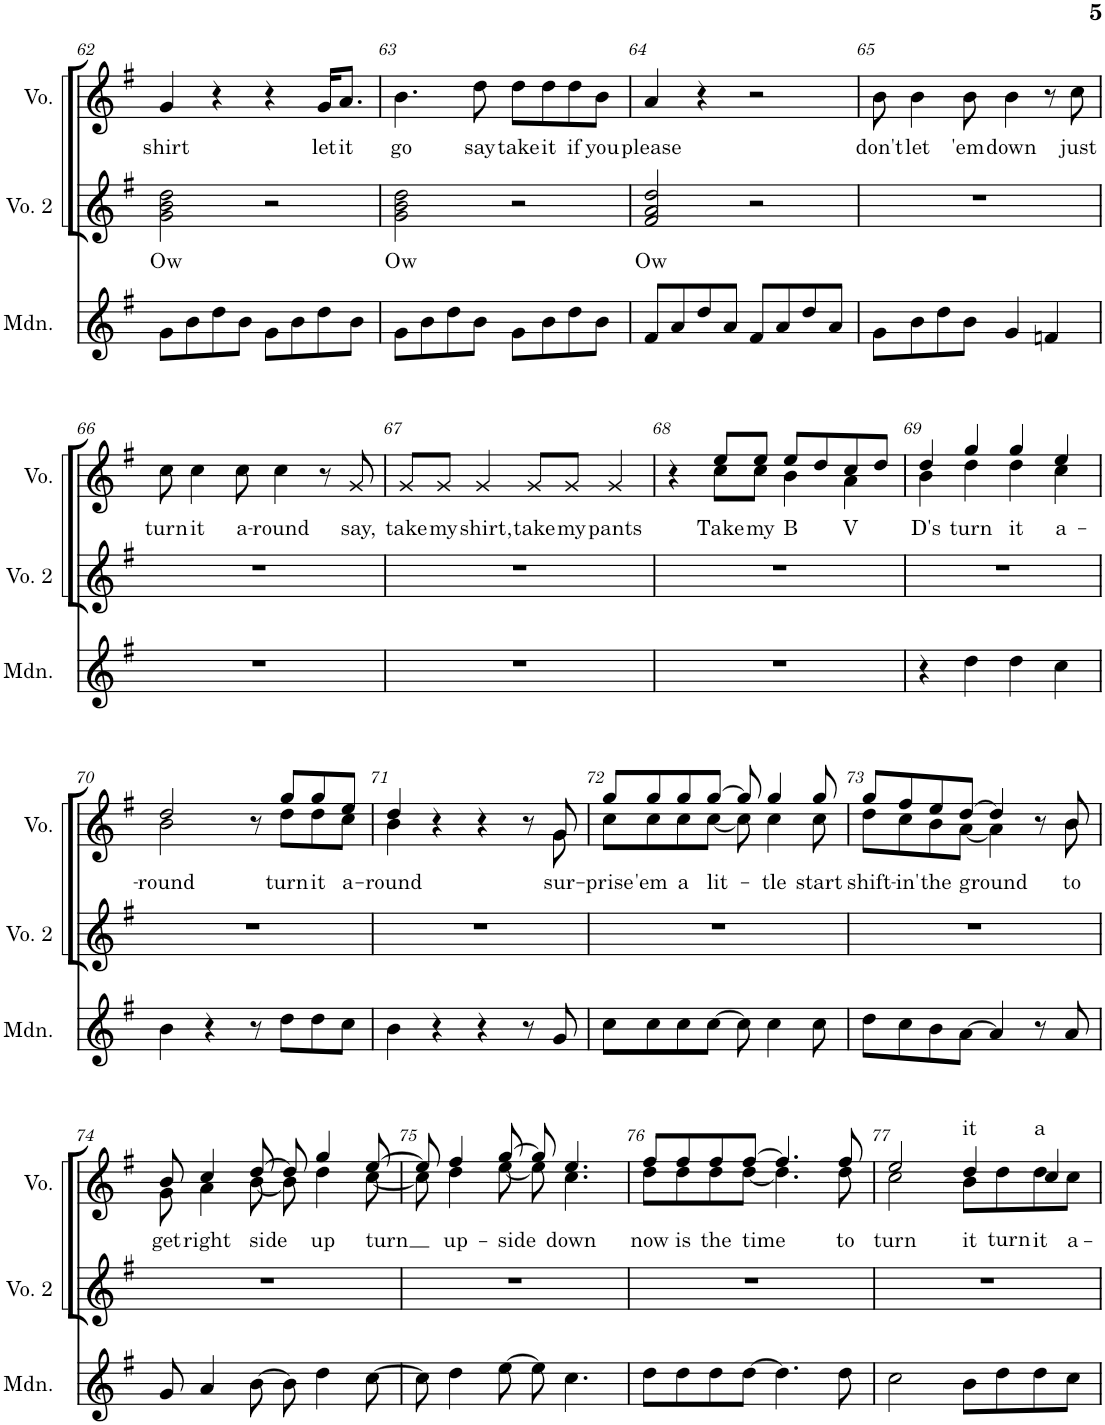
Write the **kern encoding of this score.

**kern	**kern	**text	**kern	**text
*part3	*part2	*part2	*part1	*part1
*staff3	*staff2	*staff2	*staff1	*staff1
*I"Mandolin	*I"Voice 2	*	*I"Voice	*
*I'Mdn.	*I'Vo. 2	*	*I'Vo.	*
!!LO:PB:g=z
*clefG2	*clefG2	*	*clefG2	*
*k[f#]	*k[f#]	*	*k[f#]	*
*M4/4	*M4/4	*	*M4/4	*
=62	=62	=62	=62	=62
!	!	!LO:LY:b	!	!LO:LY:b
8g\L	2g\ 2b\ 2dd\	Ow	4g/	shirt
8b\	.	.	.	.
8dd\	.	.	4r	.
8b\J	.	.	.	.
8g\L	2r	.	4r	.
8b\	.	.	.	.
!	!	!	!	!LO:LY:b
8dd\	.	.	16g/KL	let
!	!	!	!	!LO:LY:b
.	.	.	8.a/J	it
8b\J	.	.	.	.
=63	=63	=63	=63	=63
!	!	!LO:LY:b	!	!LO:LY:b
8g\L	2g\ 2b\ 2dd\	Ow	4.b\	go
8b\	.	.	.	.
8dd\	.	.	.	.
!	!	!	!	!LO:LY:b
8b\J	.	.	8dd\	say
!	!	!	!	!LO:LY:b
8g\L	2r	.	8dd\L	take
!	!	!	!	!LO:LY:b
8b\	.	.	8dd\	it
!	!	!	!	!LO:LY:b
8dd\	.	.	8dd\	if
!	!	!	!	!LO:LY:b
8b\J	.	.	8b\J	you
=64	=64	=64	=64	=64
!	!	!LO:LY:b	!	!LO:LY:b
8f#/L	2f#/ 2a/ 2dd/	Ow	4a/	please
8a/	.	.	.	.
8dd/	.	.	4r	.
8a/J	.	.	.	.
8f#/L	2r	.	2r	.
8a/	.	.	.	.
8dd/	.	.	.	.
8a/J	.	.	.	.
=65	=65	=65	=65	=65
!	!	!	!	!LO:LY:b
8g\L	1r	.	8b\	don't
!	!	!	!	!LO:LY:b
8b\	.	.	4b\	let
8dd\	.	.	.	.
!	!	!	!	!LO:LY:b
8b\J	.	.	8b\	'em
!	!	!	!	!LO:LY:b
4g/	.	.	4b\	down
4fn/	.	.	8r	.
!	!	!	!	!LO:LY:b
.	.	.	8cc\	just
!!LO:LB:g=z
=66	=66	=66	=66	=66
!	!	!	!	!LO:LY:b
1r	1r	.	8cc\	turn
!	!	!	!	!LO:LY:b
.	.	.	4cc\	it
!	!	!	!	!LO:LY:b
.	.	.	8cc\	a-
!	!	!	!	!LO:LY:b
.	.	.	4cc\	-round
.	.	.	8r	.
!	!	!	!	!LO:LY:b
.	.	.	8g/	say,
=67	=67	=67	=67	=67
!	!	!	!	!LO:LY:b
1r	1r	.	8g/L	take
!	!	!	!	!LO:LY:b
.	.	.	8g/J	my
!	!	!	!	!LO:LY:b
.	.	.	4g/	shirt,
!	!	!	!	!LO:LY:b
.	.	.	8g/L	take
!	!	!	!	!LO:LY:b
.	.	.	8g/J	my
!	!	!	!	!LO:LY:b
.	.	.	4g/	pants
=68	=68	=68	=68	=68
*	*	*	*^	*
1r	1r	.	4r	4ryy	.
!	!	!	!	!	!LO:LY:b
.	.	.	8cc\L	8ee/L	Take
!	!	!	!	!	!LO:LY:b
.	.	.	8cc\J	8ee/J	my
!	!	!	!	!	!LO:LY:b
.	.	.	4b\	8ee/L	B
.	.	.	.	8dd/	.
!	!	!	!	!	!LO:LY:b
.	.	.	4a\	8cc/	V
.	.	.	.	8dd/J	.
=69	=69	=69	=69	=69	=69
!	!	!	!	!	!LO:LY:b
4r	1r	.	4b\	4dd/	D's
!	!	!	!	!	!LO:LY:b
4dd\	.	.	4dd\	4gg/	turn
!	!	!	!	!	!LO:LY:b
4dd\	.	.	4dd\	4gg/	it
!	!	!	!	!	!LO:LY:b
4cc\	.	.	4cc\	4ee/	a-
!!LO:LB:g=z	!!
=70	=70	=70	=70	=70	=70
!	!	!	!	!	!LO:LY:b
4b\	1r	.	2b\	2dd/	-round
4r	.	.	.	.	.
8r	.	.	8r	8ryy	.
!	!	!	!	!	!LO:LY:b
8dd\L	.	.	8dd\L	8gg/L	turn
!	!	!	!	!	!LO:LY:b
8dd\	.	.	8dd\	8gg/	it
!	!	!	!	!	!LO:LY:b
8cc\J	.	.	8cc\J	8ee/J	a-
=71	=71	=71	=71	=71	=71
!	!	!	!	!	!LO:LY:b
4b\	1r	.	4b\	4dd/	-round
4r	.	.	4r	4ryy	.
4r	.	.	4r	4ryy	.
8r	.	.	8r	8ryy	.
!	!	!	!	!	!LO:LY:b
8g/	.	.	8g\	8g/	sur-
=72	=72	=72	=72	=72	=72
!	!	!	!	!	!LO:LY:b
8cc\L	1r	.	8cc\L	8gg/L	-prise
!	!	!	!	!	!LO:LY:b
8cc\	.	.	8cc\	8gg/	'em
!	!	!	!	!	!LO:LY:b
8cc\	.	.	8cc\	8gg/	a
!	!	!	!	!	!LO:LY:b
[8cc\J	.	.	[8cc\J	[8gg/J	lit-
8cc\]	.	.	8cc\]	8gg/]	.
!	!	!	!	!	!LO:LY:b
4cc\	.	.	4cc\	4gg/	-tle
!	!	!	!	!	!LO:LY:b
8cc\	.	.	8cc\	8gg/	start
=73	=73	=73	=73	=73	=73
!	!	!	!	!	!LO:LY:b
8dd\L	1r	.	8dd\L	8gg/L	shift-
!	!	!	!	!	!LO:LY:b
8cc\	.	.	8cc\	8ff#/	-in'
!	!	!	!	!	!LO:LY:b
8b\	.	.	8b\	8ee/	the
!	!	!	!	!	!LO:LY:b
[8a\J	.	.	[8a\J	[8dd/J	ground
4a/]	.	.	4a\]	4dd/]	.
8r	.	.	8r	8ryy	.
!	!	!	!	!	!LO:LY:b
8a/	.	.	8b\	8b/	to
!!LO:LB:g=z	!!
=74	=74	=74	=74	=74	=74
!	!	!	!	!	!LO:LY:b
8g/	1r	.	8g\	8b/	get
!	!	!	!	!	!LO:LY:b
4a/	.	.	4a\	4cc/	right
!	!	!	!	!	!LO:LY:b
[8b\	.	.	[8b\	[8dd/	side
8b\]	.	.	8b\]	8dd/]	.
!	!	!	!	!	!LO:LY:b
4dd\	.	.	4dd\	4gg/	up
!	!	!	!	!	!LO:LY:b
[8cc\	.	.	[8cc\	[8ee/	turn
=75	=75	=75	=75	=75	=75
8cc\]	1r	.	8cc\]	8ee/]	.
!	!	!	!	!	!LO:LY:b
4dd\	.	.	4dd\	4ff#/	up-
!	!	!	!	!	!LO:LY:b
[8ee\	.	.	[8ee\	[8gg/	-side
8ee\]	.	.	8ee\]	8gg/]	.
!	!	!	!	!	!LO:LY:b
4.cc\	.	.	4.cc\	4.ee/	down
=76	=76	=76	=76	=76	=76
!	!	!	!	!	!LO:LY:b
8dd\L	1r	.	8dd\L	8ff#/L	now
!	!	!	!	!	!LO:LY:b
8dd\	.	.	8dd\	8ff#/	is
!	!	!	!	!	!LO:LY:b
8dd\	.	.	8dd\	8ff#/	the
!	!	!	!	!	!LO:LY:b
[8dd\J	.	.	[8dd\J	[8ff#/J	time
4.dd\]	.	.	4.dd\]	4.ff#/]	.
!	!	!	!	!	!LO:LY:b
8dd\	.	.	8dd\	8ff#/	to
=77	=77	=77	=77	=77	=77
!	!	!	!	!	!LO:LY:b
2cc\	1r	.	2cc\	2ee/	turn
!	!	!	!	!	!LO:LY:b
!	!	!	!	!	!LO:LY:a
8b\L	.	.	8b\L	4dd/	it
!	!	!	!	!	!LO:LY:b
8dd\	.	.	8dd\	.	turn
!	!	!	!	!	!LO:LY:b
!	!	!	!	!	!LO:LY:a
8dd\	.	.	8dd\	4cc/	a
!	!	!	!	!	!LO:LY:b
8cc\J	.	.	8cc\J	.	a-
*	*	*	*v	*v	*
=	=	=	=	=
*-	*-	*-	*-	*-
